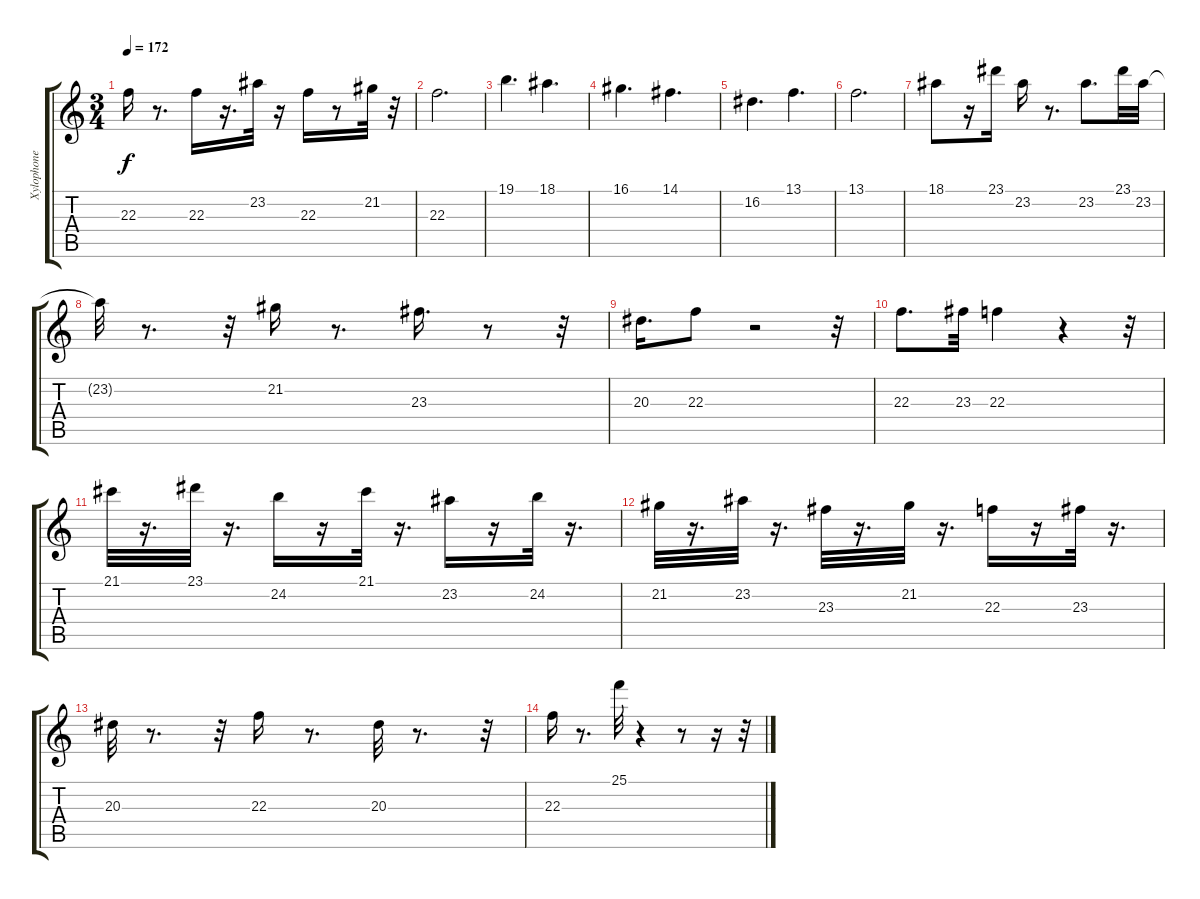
\track ("Xylophone" "Xylophone") {instrument glockenspiel}
\staff {score tabs}
\tuning (E4 B3 G3 D3 A2 E2) {hide}
\ts (3 4)
\tempo 172
\clef g2
\ks c
22.3.16{dy f} r.8{d} 22.3.16 r.16{d} 23.2.32 r.16 22.3.16 r.8 21.2.32 r.32 |
22.3.2{d} |
19.1.4{d} 18.1.4{d} |
16.1.4{d} 14.1.4{d} |
16.2.4{d} 13.1.4{d} |
13.1.2{d} |
18.1.8 r.16 23.1.16 23.2.16 r.8{d} 23.2.8{d} 23.1.32 23.2.32 |
23.2{t}.32 r.8{d} r.32 21.2.16 r.8{d} 23.3.16{d} r.8 r.32 |
20.3.16{d} 22.3.8 r.2 r.32 |
22.3.8{d} 23.3.32 22.3.4 r.4 r.32 |
21.1.32 r.16{d} 23.1.32 r.16{d} 24.2.16 r.16 21.1.32 r.16{d} 23.2.16 r.16 24.2.32 r.16{d} |
21.2.32 r.16{d} 23.2.32 r.16{d} 23.3.32 r.16{d} 21.2.32 r.16{d} 22.3.16 r.16 23.3.32 r.16{d} |
20.3.32{volume 16 balance 8} r.8{d} r.32 22.3.16 r.8{d} 20.3.32 r.8{d} r.32 |
22.3.16 r.8{d} 25.1.32 r.4 r.8 r.16 r.32
